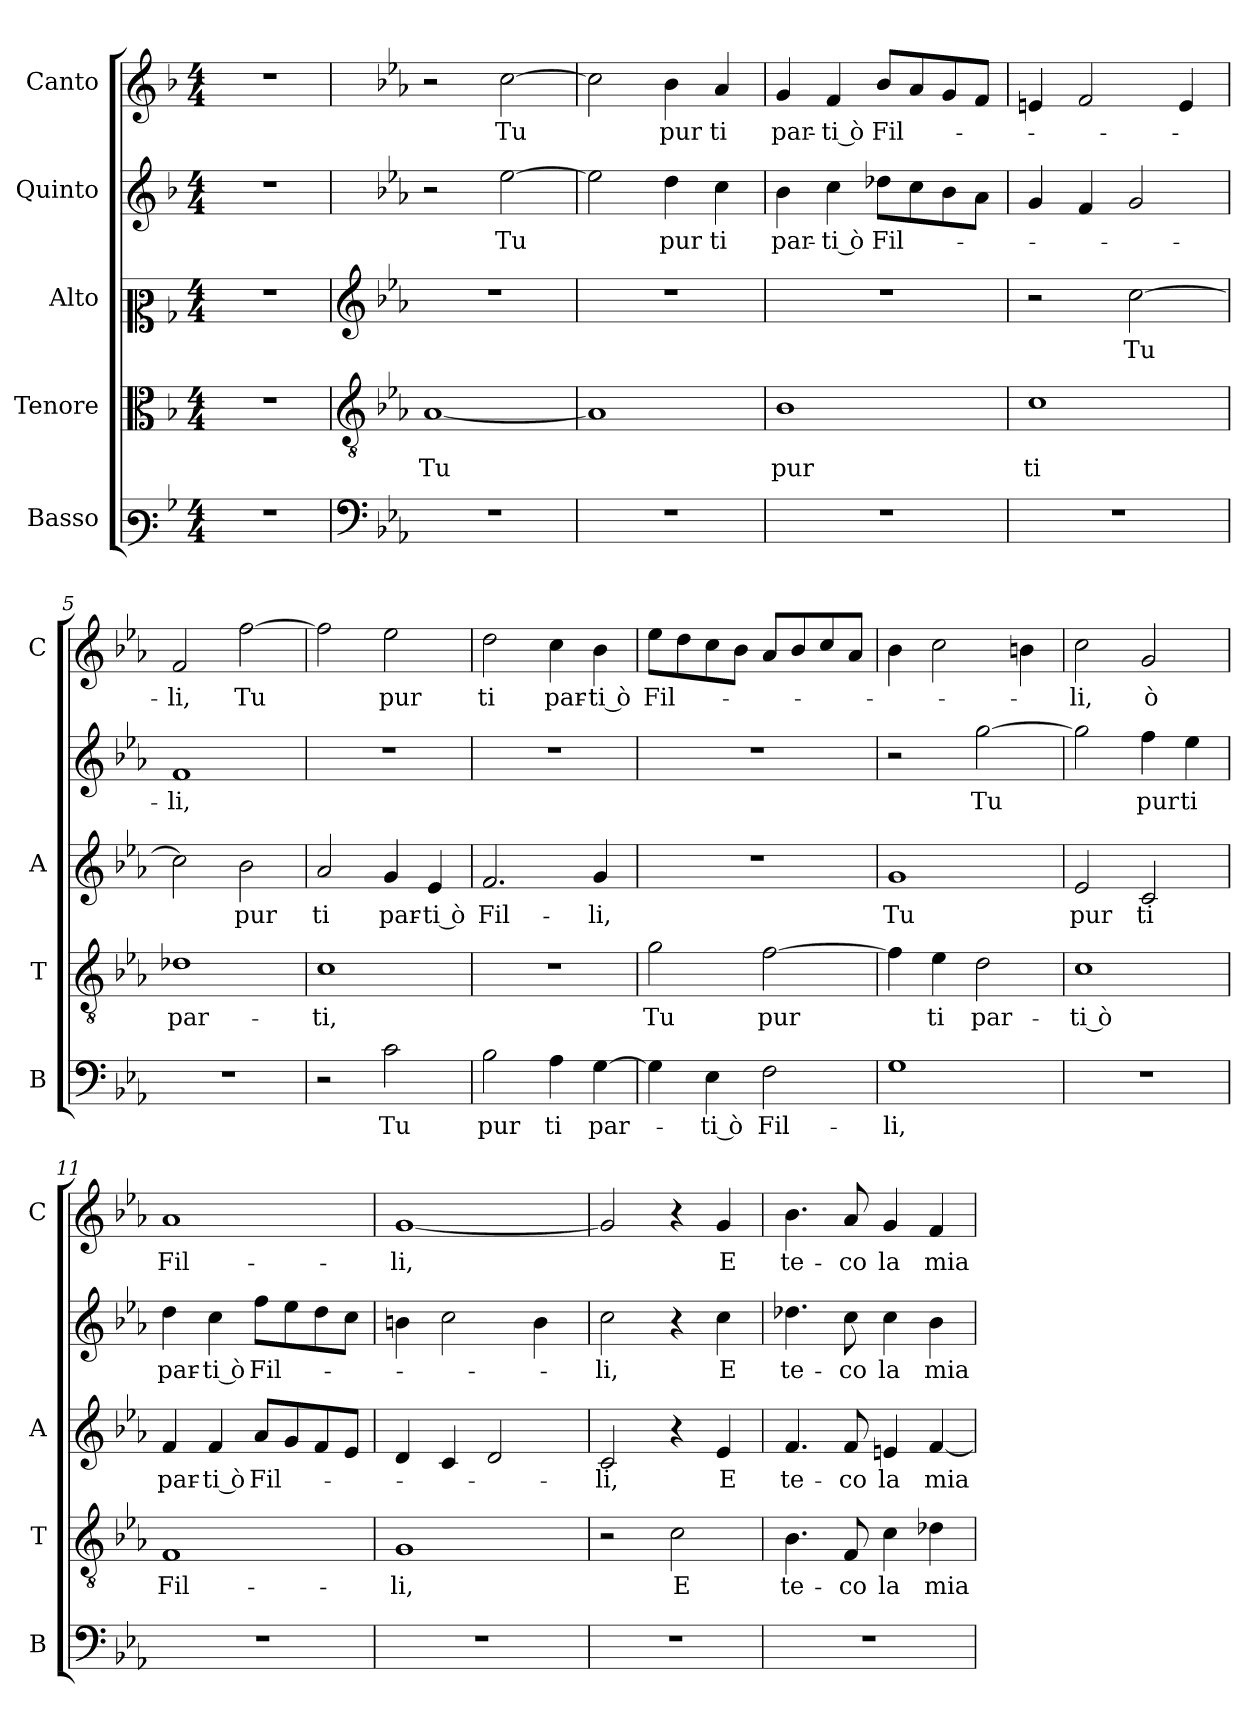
**kern	**text	**kern	**text	**kern	**text	**kern	**text	**kern	**text
*part5	*part5	*part4	*part4	*part3	*part3	*part2	*part2	*part1	*part1
*staff5	*staff5	*staff4	*staff4	*staff3	*staff3	*staff2	*staff2	*staff1	*staff1
*I"Basso	*	*I"Tenore	*	*I"Alto	*	*I"Quinto	*	*I"Canto	*
*I'B	*	*I'T	*	*I'A	*	*	*	*I'C	*
*clefF3	*	*clefC3	*	*clefC2	*	*clefG2	*	*clefG2	*
*k[b-]	*	*k[b-]	*	*k[b-]	*	*k[b-]	*	*k[b-]	*
*F:	*	*F:	*	*F:	*	*F:	*	*F:	*
*M4/4	*	*M4/4	*	*M4/4	*	*M4/4	*	*M4/4	*
=	=	=	=	=	=	=	=	=	=
1r	.	1r	.	1r	.	1r	.	1r	.
=1	=1	=1	=1	=1	=1	=1	=1	=1	=1
*clefF4	*	*clefGv2	*	*clefG2	*	*	*	*	*
*k[b-e-a-]	*	*k[b-e-a-]	*	*k[b-e-a-]	*	*k[b-e-a-]	*	*k[b-e-a-]	*
*E-:	*	*E-:	*	*E-:	*	*E-:	*	*E-:	*
!	!	!	!LO:LY:b	!	!	!	!	!	!
1r	.	[1A-	Tu	1r	.	2r	.	2r	.
!	!	!	!	!	!	!	!LO:LY:b	!	!LO:LY:b
.	.	.	.	.	.	[2ee-\	Tu	[2cc\	Tu
=2	=2	=2	=2	=2	=2	=2	=2	=2	=2
1r	.	1A-]	.	1r	.	2ee-\]	.	2cc\]	.
!	!	!	!	!	!	!	!LO:LY:b	!	!LO:LY:b
.	.	.	.	.	.	4dd\	pur	4b-\	pur
!	!	!	!	!	!	!	!LO:LY:b	!	!LO:LY:b
.	.	.	.	.	.	4cc\	ti	4a-/	ti
=3	=3	=3	=3	=3	=3	=3	=3	=3	=3
!	!	!	!LO:LY:b	!	!	!	!LO:LY:b	!	!LO:LY:b
1r	.	1B-	pur	1r	.	4b-\	par-	4g/	par-
!	!	!	!	!	!	!	!LO:LY:b	!	!LO:LY:b
.	.	.	.	.	.	4cc\	-ti ò	4f/	-ti ò
!	!	!	!	!	!	!	!LO:LY:b	!	!LO:LY:b
.	.	.	.	.	.	8dd-X\L	Fil-	8b-/L	Fil-
.	.	.	.	.	.	8cc\	.	8a-/	.
.	.	.	.	.	.	8b-\	.	8g/	.
.	.	.	.	.	.	8a-\J	.	8f/J	.
=4	=4	=4	=4	=4	=4	=4	=4	=4	=4
!	!	!	!LO:LY:b	!	!	!	!	!	!
1r	.	1c	ti	2r	.	4g/	.	4en/	.
.	.	.	.	.	.	4f/	.	2f/	.
!	!	!	!	!	!LO:LY:b	!	!	!	!
.	.	.	.	[2cc\	Tu	2g/	.	.	.
.	.	.	.	.	.	.	.	4e/	.
=5	=5	=5	=5	=5	=5	=5	=5	=5	=5
!	!	!	!LO:LY:b	!	!	!	!LO:LY:b	!	!LO:LY:b
1r	.	1d-X	par-	2cc\]	.	1f	-li,	2f/	-li,
!	!	!	!	!	!LO:LY:b	!	!	!	!LO:LY:b
.	.	.	.	2b-\	pur	.	.	[2ff\	Tu
=6	=6	=6	=6	=6	=6	=6	=6	=6	=6
!	!	!	!LO:LY:b	!	!LO:LY:b	!	!	!	!
2r	.	1c	-ti,	2a-/	ti	1r	.	2ff\]	.
!	!LO:LY:b	!	!	!	!LO:LY:b	!	!	!	!LO:LY:b
2c\	Tu	.	.	4g/	par-	.	.	2ee-\	pur
!	!	!	!	!	!LO:LY:b	!	!	!	!
.	.	.	.	4e-/	-ti ò	.	.	.	.
!!LO:LB:g=z
=7	=7	=7	=7	=7	=7	=7	=7	=7	=7
!	!LO:LY:b	!	!	!	!LO:LY:b	!	!	!	!LO:LY:b
2B-\	pur	1r	.	2.f/	Fil-	1r	.	2dd\	ti
!	!LO:LY:b	!	!	!	!	!	!	!	!LO:LY:b
4A-\	ti	.	.	.	.	.	.	4cc\	par-
!	!LO:LY:b	!	!	!	!LO:LY:b	!	!	!	!LO:LY:b
[4G\	par-	.	.	4g/	-li,	.	.	4b-\	-ti ò
=8	=8	=8	=8	=8	=8	=8	=8	=8	=8
!	!	!	!LO:LY:b	!	!	!	!	!	!LO:LY:b
4G\]	.	2g\	Tu	1r	.	1r	.	8ee-\L	Fil-
.	.	.	.	.	.	.	.	8dd\	.
!	!LO:LY:b	!	!	!	!	!	!	!	!
4E-\	-ti ò	.	.	.	.	.	.	8cc\	.
.	.	.	.	.	.	.	.	8b-\J	.
!	!LO:LY:b	!	!LO:LY:b	!	!	!	!	!	!
2F\	Fil-	[2f\	pur	.	.	.	.	8a-/L	.
.	.	.	.	.	.	.	.	8b-/	.
.	.	.	.	.	.	.	.	8cc/	.
.	.	.	.	.	.	.	.	8a-/J	.
=9	=9	=9	=9	=9	=9	=9	=9	=9	=9
!	!LO:LY:b	!	!	!	!LO:LY:b	!	!	!	!
1G	-li,	4f\]	.	1g	Tu	2r	.	4b-\	.
!	!	!	!LO:LY:b	!	!	!	!	!	!
.	.	4e-\	ti	.	.	.	.	2cc\	.
!	!	!	!LO:LY:b	!	!	!	!LO:LY:b	!	!
.	.	2d\	par-	.	.	[2gg\	Tu	.	.
.	.	.	.	.	.	.	.	4bn\	.
=10	=10	=10	=10	=10	=10	=10	=10	=10	=10
!	!	!	!LO:LY:b	!	!LO:LY:b	!	!	!	!LO:LY:b
1r	.	1c	-ti ò	2e-/	pur	2gg\]	.	2cc\	-li,
!	!	!	!	!	!LO:LY:b	!	!LO:LY:b	!	!LO:LY:b
.	.	.	.	2c/	ti	4ff\	pur	2g/	ò
!	!	!	!	!	!	!	!LO:LY:b	!	!
.	.	.	.	.	.	4ee-\	ti	.	.
=11	=11	=11	=11	=11	=11	=11	=11	=11	=11
!	!	!	!LO:LY:b	!	!LO:LY:b	!	!LO:LY:b	!	!LO:LY:b
1r	.	1F	Fil-	4f/	par-	4dd\	par-	1a-	Fil-
!	!	!	!	!	!LO:LY:b	!	!LO:LY:b	!	!
.	.	.	.	4f/	-ti ò	4cc\	-ti ò	.	.
!	!	!	!	!	!LO:LY:b	!	!LO:LY:b	!	!
.	.	.	.	8a-/L	Fil-	8ff\L	Fil-	.	.
.	.	.	.	8g/	.	8ee-\	.	.	.
.	.	.	.	8f/	.	8dd\	.	.	.
.	.	.	.	8e-/J	.	8cc\J	.	.	.
=12	=12	=12	=12	=12	=12	=12	=12	=12	=12
!	!	!	!LO:LY:b	!	!	!	!	!	!LO:LY:b
1r	.	1G	-li,	4d/	.	4bn\	.	[1g	-li,
.	.	.	.	4c/	.	2cc\	.	.	.
.	.	.	.	2d/	.	.	.	.	.
.	.	.	.	.	.	4b\	.	.	.
=13	=13	=13	=13	=13	=13	=13	=13	=13	=13
!	!	!	!	!	!LO:LY:b	!	!LO:LY:b	!	!
1r	.	2r	.	2c/	-li,	2cc\	-li,	2g/]	.
!	!	!	!LO:LY:b	!	!	!	!	!	!
.	.	2c\	E	4r	.	4r	.	4r	.
!	!	!	!	!	!LO:LY:b	!	!LO:LY:b	!	!LO:LY:b
.	.	.	.	4e-/	E	4cc\	E	4g/	E
!!LO:PB:g=z
=14	=14	=14	=14	=14	=14	=14	=14	=14	=14
!	!	!	!LO:LY:b	!	!LO:LY:b	!	!LO:LY:b	!	!LO:LY:b
1r	.	4.B-\	te-	4.f/	te-	4.dd-X\	te-	4.b-\	te-
!	!	!	!LO:LY:b	!	!LO:LY:b	!	!LO:LY:b	!	!LO:LY:b
.	.	8F/	-co	8f/	-co	8cc\	-co	8a-/	-co
!	!	!	!LO:LY:b	!	!LO:LY:b	!	!LO:LY:b	!	!LO:LY:b
.	.	4c\	la	4en/	la	4cc\	la	4g/	la
!	!	!	!LO:LY:b	!	!LO:LY:b	!	!LO:LY:b	!	!LO:LY:b
.	.	4d-X\	mia	[4f/	mia	4b-\	mia	4f/	mia
=	=	=	=	=	=	=	=	=	=
*-	*-	*-	*-	*-	*-	*-	*-	*-	*-
